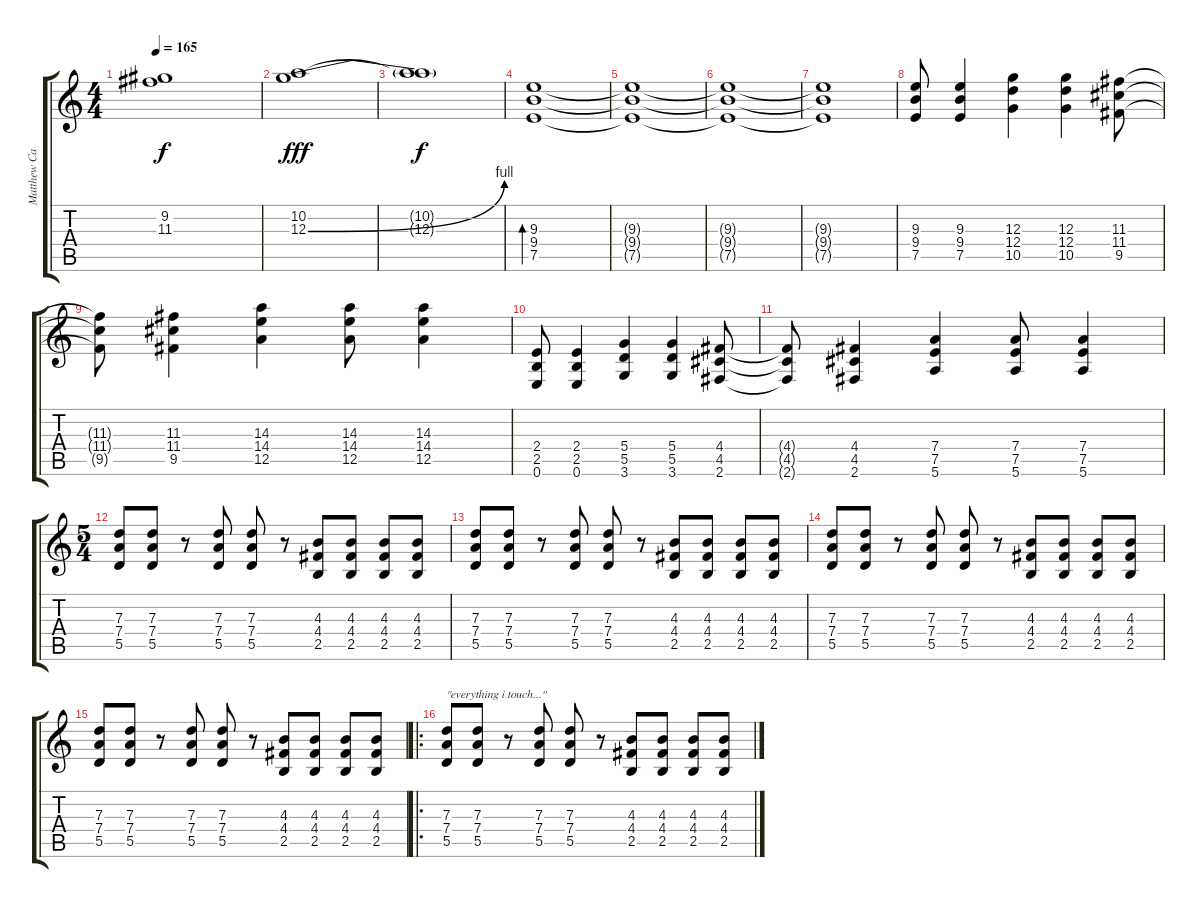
\track ("Matthew Caws (guitar)" "Matthew Ca") {instrument overdrivenguitar}
\staff {score tabs}
\tuning (E4 B3 G3 D3 A2 E2) {hide}
\ts (4 4)
\tempo 165
\clef g2
\ks c
(9.2{t} 11.3{t}).1{dy f} |
(10.2 12.3{be (bend 0 0 60 4)}).1{dy fff} |
(10.2{t} 12.3{t}).1{dy f} |
(9.3 9.4 7.5).1{bd 120} |
(9.3{t} 9.4{t} 7.5{t}).1 |
(9.3{t} 9.4{t} 7.5{t}).1 |
(9.3{t} 9.4{t} 7.5{t}).1 |
(9.3 9.4 7.5).8 (9.3 9.4 7.5).4 (12.3 12.4 10.5).4 (12.3 12.4 10.5).4 (11.3 11.4 9.5).8 |
(11.3{t} 11.4{t} 9.5{t}).8 (11.3 11.4 9.5).4 (14.3 14.4 12.5).4 (14.3 14.4 12.5).8 (14.3 14.4 12.5).4 |
(2.4 2.5 0.6).8 (2.4 2.5 0.6).4 (5.4 5.5 3.6).4 (5.4 5.5 3.6).4 (4.4 4.5 2.6).8 |
(4.4{t} 4.5{t} 2.6{t}).8 (4.4 4.5 2.6).4 (7.4 7.5 5.6).4 (7.4 7.5 5.6).8 (7.4 7.5 5.6).4 |
\ts (5 4)
(7.3 7.4 5.5).8 (7.3 7.4 5.5).8 r.8 (7.3 7.4 5.5).8 (7.3 7.4 5.5).8 r.8 (4.3 4.4 2.5).8 (4.3 4.4 2.5).8 (4.3 4.4 2.5).8 (4.3 4.4 2.5).8 |
(7.3 7.4 5.5).8 (7.3 7.4 5.5).8 r.8 (7.3 7.4 5.5).8 (7.3 7.4 5.5).8 r.8 (4.3 4.4 2.5).8 (4.3 4.4 2.5).8 (4.3 4.4 2.5).8 (4.3 4.4 2.5).8 |
(7.3 7.4 5.5).8 (7.3 7.4 5.5).8 r.8 (7.3 7.4 5.5).8 (7.3 7.4 5.5).8 r.8 (4.3 4.4 2.5).8 (4.3 4.4 2.5).8 (4.3 4.4 2.5).8 (4.3 4.4 2.5).8 |
(7.3 7.4 5.5).8 (7.3 7.4 5.5).8 r.8 (7.3 7.4 5.5).8 (7.3 7.4 5.5).8 r.8 (4.3 4.4 2.5).8 (4.3 4.4 2.5).8 (4.3 4.4 2.5).8 (4.3 4.4 2.5).8 |
\ro
(7.3 7.4 5.5).8{txt "\"everything i touch...\""} (7.3 7.4 5.5).8 r.8 (7.3 7.4 5.5).8 (7.3 7.4 5.5).8 r.8 (4.3 4.4 2.5).8 (4.3 4.4 2.5).8 (4.3 4.4 2.5).8 (4.3 4.4 2.5).8
